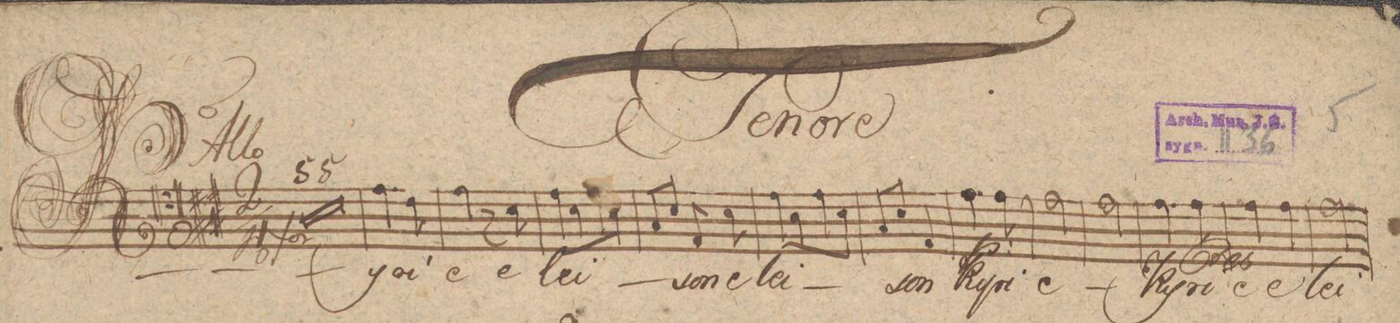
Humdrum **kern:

**kern	**text	**dynam
*I"Tenore	*	*
*clefC4	*	*
*k[f#c#g#d#]	*	*
*M2/4	*	*
8ryy	.	.
=1	=1	=1
2r	.	f
=2	=2	=2
2r	.	.
=3	=3	=3
2r	.	.
=4	=4	=4
2r	.	.
=5	=5	=5
2r	.	.
=6	=6	=6
2r	.	.
=7	=7	=7
2r	.	.
=8	=8	=8
2r	.	.
=9	=9	=9
2r	.	.
=10	=10	=10
2r	.	.
=11	=11	=11
2r	.	.
=12	=12	=12
2r	.	.
=13	=13	=13
2r	.	.
=14	=14	=14
2r	.	.
=15	=15	=15
2r	.	.
=16	=16	=16
2r	.	.
=17	=17	=17
2r	.	.
=18	=18	=18
2r	.	.
=19	=19	=19
2r	.	.
=20	=20	=20
2r	.	.
=21	=21	=21
2r	.	.
=22	=22	=22
2r	.	.
=23	=23	=23
2r	.	.
=24	=24	=24
2r	.	.
=25	=25	=25
2r	.	.
=26	=26	=26
2r	.	.
=27	=27	=27
2r	.	.
=28	=28	=28
2r	.	.
=29	=29	=29
2r	.	.
=30	=30	=30
2r	.	.
=31	=31	=31
2r	.	.
=32	=32	=32
2r	.	.
=33	=33	=33
2r	.	.
=34	=34	=34
2r	.	.
=35	=35	=35
2r	.	.
=36	=36	=36
2r	.	.
=37	=37	=37
2r	.	.
=38	=38	=38
2r	.	.
=39	=39	=39
2r	.	.
=40	=40	=40
2r	.	.
=41	=41	=41
2r	.	.
=42	=42	=42
2r	.	.
=43	=43	=43
2r	.	.
=44	=44	=44
2r	.	.
=45	=45	=45
2r	.	.
=46	=46	=46
2r	.	.
=47	=47	=47
2r	.	.
=48	=48	=48
2r	.	.
=49	=49	=49
2r	.	.
=50	=50	=50
2r	.	.
=51	=51	=51
2r	.	.
=52	=52	=52
2r	.	.
=53	=53	=53
2r	.	.
=54	=54	=54
2r	.	.
=55	=55	=55
2r	.	.
=56	=56	=56
*4\right	*	*
4.e\	Ky-	.
8c#\	-ri-	.
=57	=57	=57
4e\	-e	.
8r	.	.
8B\	e-	.
=58	=58	=58
8e\L	-lei-	.
8B\	.	.
8e\	.	.
8B\J	.	.
=59	=59	=59
8G#/L	.	.
8B/J	.	.
8E/	-son	.
8B\	e-	.
=60	=60	=60
8e\L	-lei-	.
8B\	.	.
8e\	.	.
8B\J	.	.
=61	=61	=61
8G#/L	.	.
8B/J	.	.
4E/	-son	.
=62	=62	=62
4.e\	Ky-	p
8e\	-ri-	.
=63	=63	=63
*2\right	*	*
2e\	-e	.
=64	=64	=64
2e\	.	.
=65	=65	=65
4.e\	Ky-	.
8e\	-ri-	<
=66	=66	=66
4e\	-e	.
4e\	e-	.
=67	=67	=67
2e\	-lei-	.
=68	=68	=68
*-	*-	*-
